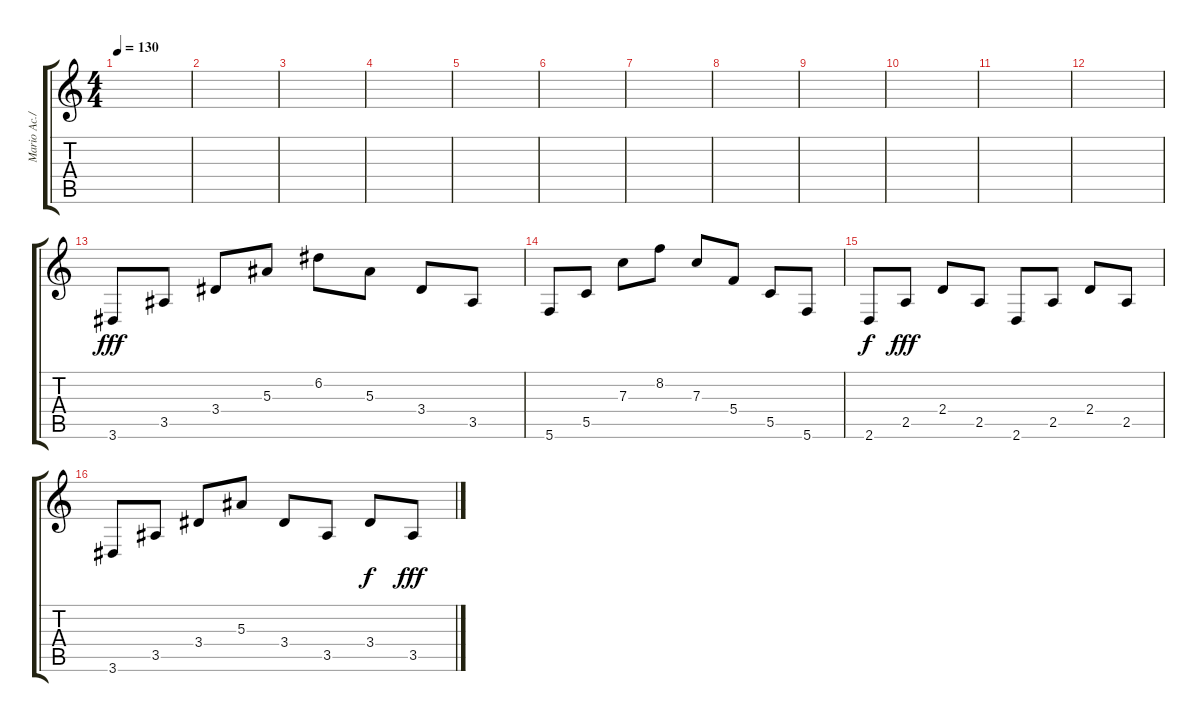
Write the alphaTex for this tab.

\track ("Mario Ac./Dist." "Mario Ac./") {instrument acousticguitarsteel}
\staff {score tabs}
\tuning (D4 A3 F3 C3 G2 C2) {hide}
\ts (4 4)
\tempo 130
\clef g2
\ks c
|
|
|
|
|
|
|
|
|
|
|
|
3.6.8{dy fff volume 16 instrument acousticguitarnylon} 3.5.8 3.4.8 5.3.8 6.2.8 5.3.8 3.4.8 3.5.8 |
5.6.8 5.5.8 7.3.8 8.2.8 7.3.8 5.4.8 5.5.8 5.6.8 |
2.6.8{dy f} 2.5.8{dy fff} 2.4.8 2.5.8 2.6.8 2.5.8 2.4.8 2.5.8 |
3.6.8 3.5.8 3.4.8 5.3.8 3.4.8 3.5.8 3.4.8{dy f} 3.5.8{dy fff}
